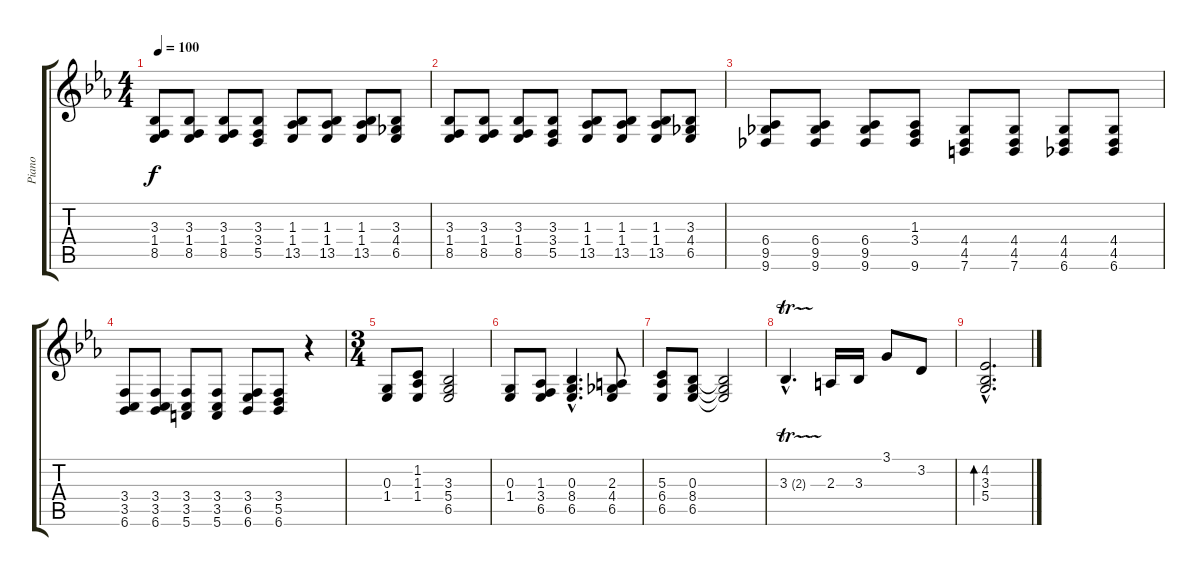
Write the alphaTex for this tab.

\track ("Piano" "Piano") {instrument acousticgrandpiano}
\staff {score tabs}
\tuning (E4 B3 G3 D3 A2 E2) {hide}
\ts (4 4)
\tempo 100
\clef g2
\ks eb
(3.3 1.4 8.5).8{dy f} (3.3 1.4 8.5).8 (3.3 1.4 8.5).8 (3.3 3.4 5.5).8 (1.3 1.4 13.5).8 (1.3 1.4 13.5).8 (1.3 1.4 13.5).8 (3.3 4.4 6.5).8 |
(3.3 1.4 8.5).8 (3.3 1.4 8.5).8 (3.3 1.4 8.5).8 (3.3 3.4 5.5).8 (1.3 1.4 13.5).8 (1.3 1.4 13.5).8 (1.3 1.4 13.5).8 (3.3 4.4 6.5).8 |
(6.4 9.5 9.6).8 (6.4 9.5 9.6).8 (6.4 9.5 9.6).8 (1.3 3.4 9.6).8 (4.4 4.5 7.6).8 (4.4 4.5 7.6).8 (4.4 4.5 6.6).8 (4.4 4.5 6.6).8 |
(3.4 3.5 6.6).8 (3.4 3.5 6.6).8 (3.4 3.5 5.6).8 (3.4 3.5 5.6).8 (3.4 6.5 6.6).8 (3.4 5.5 6.6).8 r.4 |
\ts (3 4)
(0.3 1.4).8 (1.2 1.3 1.4).8 (3.3 5.4 6.5).2 |
(0.3 1.4).8 (1.3 3.4 6.5).8 (0.3 8.4{hac} 6.5{hac}).4{d} (2.3 4.4 6.5).8 |
(5.3 6.4 6.5).8 (0.3 8.4 6.5).8 (0.3{t} 8.4{t} 6.5{t}).2 |
3.3{tr (2 16) hac}.4{d} 2.3.16 3.3.16 3.1.8 3.2.8 |
(4.2{hac} 3.3{hac} 5.4{hac}).2{d bd 60}
